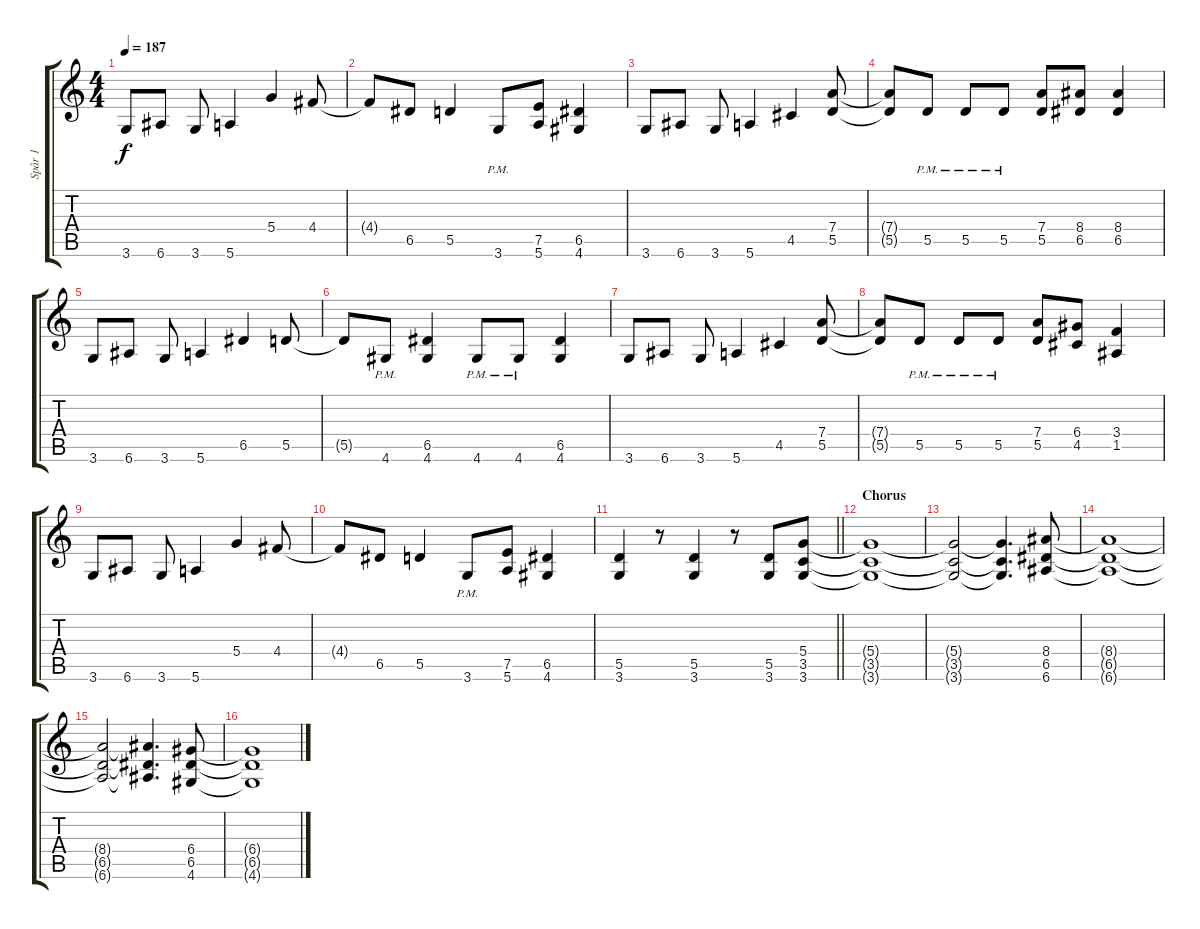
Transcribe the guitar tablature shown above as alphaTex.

\track ("Spår 1" "Spår 1") {instrument acousticguitarsteel}
\staff {score tabs}
\tuning (E4 B3 G3 D3 A2 E2) {hide}
\ts (4 4)
\tempo 187
\clef g2
\ks c
3.6.8{dy f} 6.6.8 3.6.8 5.6.4 5.4.4 4.4.8 |
4.4{t}.8 6.5.8 5.5.4 3.6{pm}.8 (7.5 5.6).8 (6.5 4.6).4 |
3.6.8 6.6.8 3.6.8 5.6.4 4.5.4 (7.4 5.5).8 |
(7.4{t} 5.5{t}).8 5.5{pm}.8 5.5{pm}.8 5.5{pm}.8 (7.4 5.5).8 (8.4 6.5).8 (8.4 6.5).4 |
3.6.8 6.6.8 3.6.8 5.6.4 6.5.4 5.5.8 |
5.5{t}.8 4.6{pm}.8 (6.5 4.6).4 4.6{pm}.8 4.6{pm}.8 (6.5 4.6).4 |
3.6.8 6.6.8 3.6.8 5.6.4 4.5.4 (7.4 5.5).8 |
(7.4{t} 5.5{t}).8 5.5{pm}.8 5.5{pm}.8 5.5{pm}.8 (7.4 5.5).8 (6.4 4.5).8 (3.4 1.5).4 |
3.6.8 6.6.8 3.6.8 5.6.4 5.4.4 4.4.8 |
4.4{t}.8 6.5.8 5.5.4 3.6{pm}.8 (7.5 5.6).8 (6.5 4.6).4 |
\barLineRight lightlight
(5.5 3.6).4 r.8 (5.5 3.6).4 r.8 (5.5 3.6).8 (5.4 3.5 3.6).8 |
\section ("" "Chorus")
(5.4{t} 3.5{t} 3.6{t}).1 |
(5.4{t} 3.5{t} 3.6{t}).2 (5.4{t} 3.5{t} 3.6{t}).4{d} (8.4 6.5 6.6).8 |
(8.4{t} 6.5{t} 6.6{t}).1 |
(8.4{t} 6.5{t} 6.6{t}).2 (8.4{t} 6.5{t} 6.6{t}).4{d} (6.4 6.5 4.6).8 |
(6.4{t} 6.5{t} 4.6{t}).1
